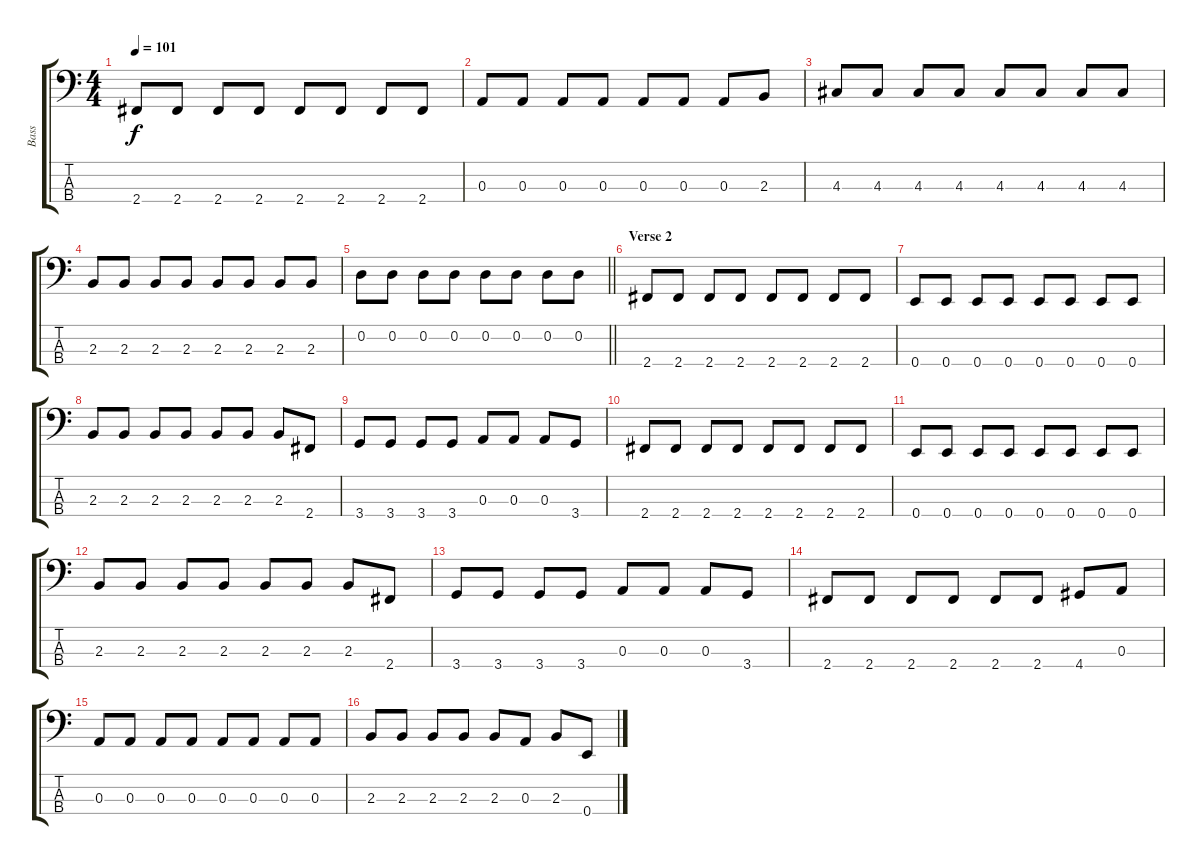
\track ("Bass" "Bass") {instrument electricbassfinger}
\staff {score tabs}
\tuning (G2 D2 A1 E1) {hide}
\ts (4 4)
\tempo 101
\clef f4
\ks c
2.4.8{dy f} 2.4.8 2.4.8 2.4.8 2.4.8 2.4.8 2.4.8 2.4.8 |
0.3.8 0.3.8 0.3.8 0.3.8 0.3.8 0.3.8 0.3.8 2.3.8 |
4.3.8 4.3.8 4.3.8 4.3.8 4.3.8 4.3.8 4.3.8 4.3.8 |
2.3.8 2.3.8 2.3.8 2.3.8 2.3.8 2.3.8 2.3.8 2.3.8 |
\barLineRight lightlight
0.2.8 0.2.8 0.2.8 0.2.8 0.2.8 0.2.8 0.2.8 0.2.8 |
\section ("" "Verse 2")
2.4.8 2.4.8 2.4.8 2.4.8 2.4.8 2.4.8 2.4.8 2.4.8 |
0.4.8 0.4.8 0.4.8 0.4.8 0.4.8 0.4.8 0.4.8 0.4.8 |
2.3.8 2.3.8 2.3.8 2.3.8 2.3.8 2.3.8 2.3.8 2.4.8 |
3.4.8 3.4.8 3.4.8 3.4.8 0.3.8 0.3.8 0.3.8 3.4.8 |
2.4.8 2.4.8 2.4.8 2.4.8 2.4.8 2.4.8 2.4.8 2.4.8 |
0.4.8 0.4.8 0.4.8 0.4.8 0.4.8 0.4.8 0.4.8 0.4.8 |
2.3.8 2.3.8 2.3.8 2.3.8 2.3.8 2.3.8 2.3.8 2.4.8 |
3.4.8 3.4.8 3.4.8 3.4.8 0.3.8 0.3.8 0.3.8 3.4.8 |
2.4.8 2.4.8 2.4.8 2.4.8 2.4.8 2.4.8 4.4.8 0.3.8 |
0.3.8 0.3.8 0.3.8 0.3.8 0.3.8 0.3.8 0.3.8 0.3.8 |
2.3.8 2.3.8 2.3.8 2.3.8 2.3.8 0.3.8 2.3.8 0.4.8
